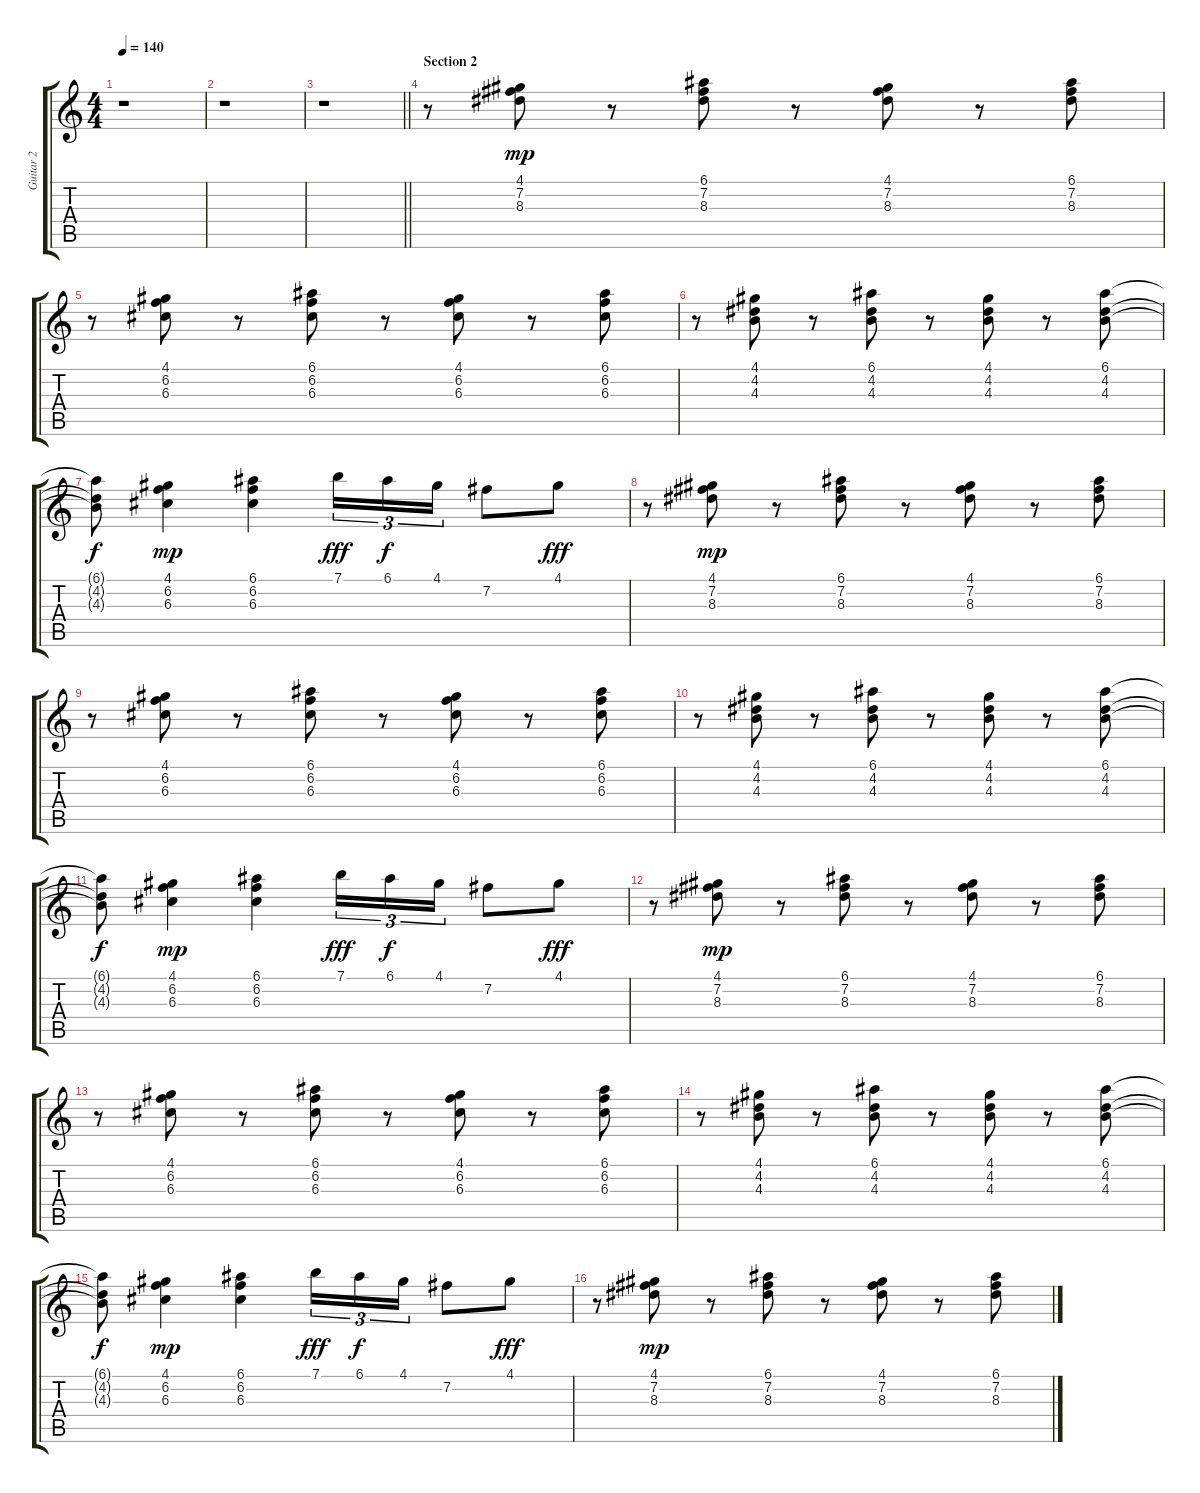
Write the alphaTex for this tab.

\track ("Guitar 2" "Guitar 2") {instrument acousticguitarnylon}
\staff {score tabs}
\tuning (E4 B3 G3 D3 A2 E2) {hide}
\ts (4 4)
\tempo 140
\clef g2
\ks c
r.1{dy mp} |
r.1 |
\barLineRight lightlight
r.1 |
\section ("" "Section 2")
r.8{volume 8} (4.1 7.2 8.3).8 r.8 (6.1 7.2 8.3).8 r.8 (4.1 7.2 8.3).8 r.8 (6.1 7.2 8.3).8 |
r.8 (4.1 6.2 6.3).8 r.8 (6.1 6.2 6.3).8 r.8 (4.1 6.2 6.3).8 r.8 (6.1 6.2 6.3).8 |
r.8 (4.1 4.2 4.3).8 r.8 (6.1 4.2 4.3).8 r.8 (4.1 4.2 4.3).8 r.8 (6.1 4.2 4.3).8 |
(6.1{t} 4.2{t} 4.3{t}).8{dy f} (4.1 6.2 6.3).4{dy mp} (6.1 6.2 6.3).4 7.1.16{tu (3 2) dy fff} 6.1.16{tu (3 2) dy f} 4.1.16{tu (3 2)} 7.2.8 4.1.8{dy fff} |
r.8 (4.1 7.2 8.3).8{dy mp} r.8 (6.1 7.2 8.3).8 r.8 (4.1 7.2 8.3).8 r.8 (6.1 7.2 8.3).8 |
r.8 (4.1 6.2 6.3).8 r.8 (6.1 6.2 6.3).8 r.8 (4.1 6.2 6.3).8 r.8 (6.1 6.2 6.3).8 |
r.8 (4.1 4.2 4.3).8 r.8 (6.1 4.2 4.3).8 r.8 (4.1 4.2 4.3).8 r.8 (6.1 4.2 4.3).8 |
(6.1{t} 4.2{t} 4.3{t}).8{dy f} (4.1 6.2 6.3).4{dy mp} (6.1 6.2 6.3).4 7.1.16{tu (3 2) dy fff} 6.1.16{tu (3 2) dy f} 4.1.16{tu (3 2)} 7.2.8 4.1.8{dy fff} |
r.8 (4.1 7.2 8.3).8{dy mp} r.8 (6.1 7.2 8.3).8 r.8 (4.1 7.2 8.3).8 r.8 (6.1 7.2 8.3).8 |
r.8 (4.1 6.2 6.3).8 r.8 (6.1 6.2 6.3).8 r.8 (4.1 6.2 6.3).8 r.8 (6.1 6.2 6.3).8 |
r.8 (4.1 4.2 4.3).8 r.8 (6.1 4.2 4.3).8 r.8 (4.1 4.2 4.3).8 r.8 (6.1 4.2 4.3).8 |
(6.1{t} 4.2{t} 4.3{t}).8{dy f} (4.1 6.2 6.3).4{dy mp} (6.1 6.2 6.3).4 7.1.16{tu (3 2) dy fff} 6.1.16{tu (3 2) dy f} 4.1.16{tu (3 2)} 7.2.8 4.1.8{dy fff} |
r.8 (4.1 7.2 8.3).8{dy mp} r.8 (6.1 7.2 8.3).8 r.8 (4.1 7.2 8.3).8 r.8 (6.1 7.2 8.3).8
